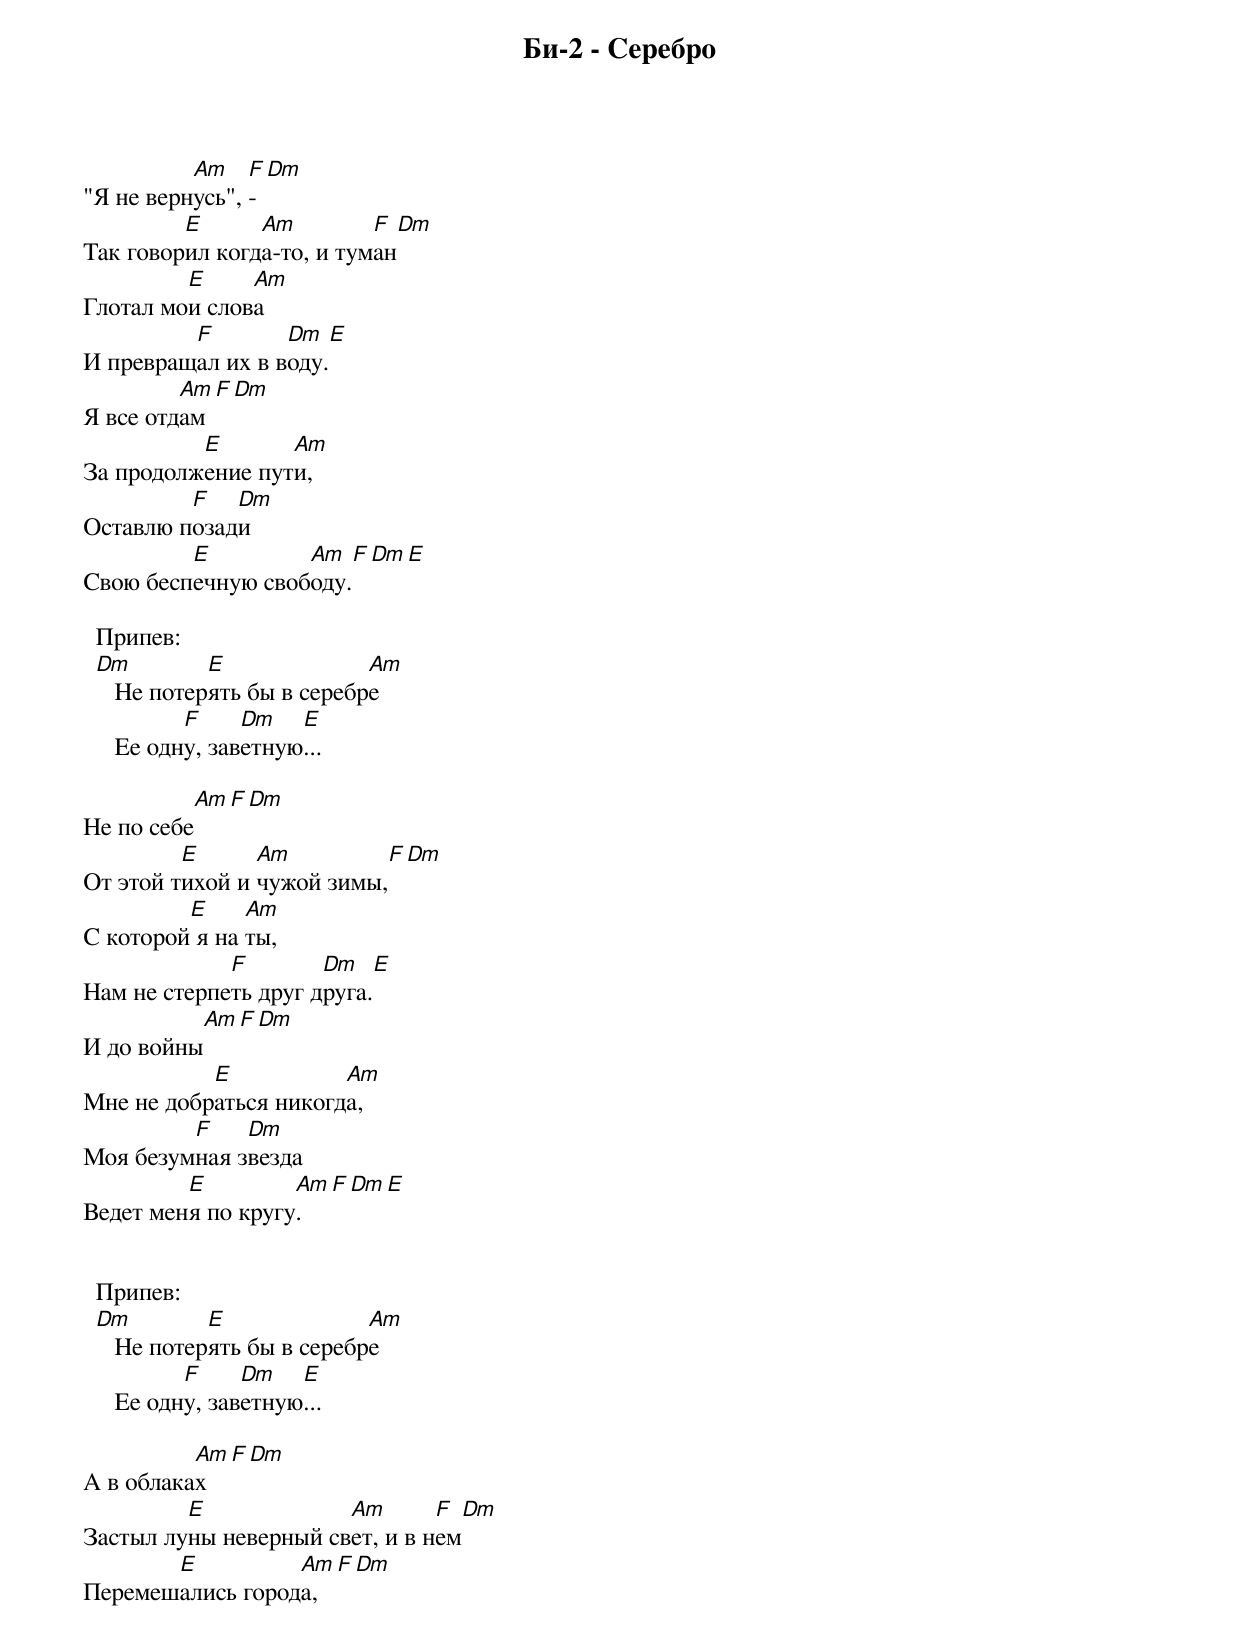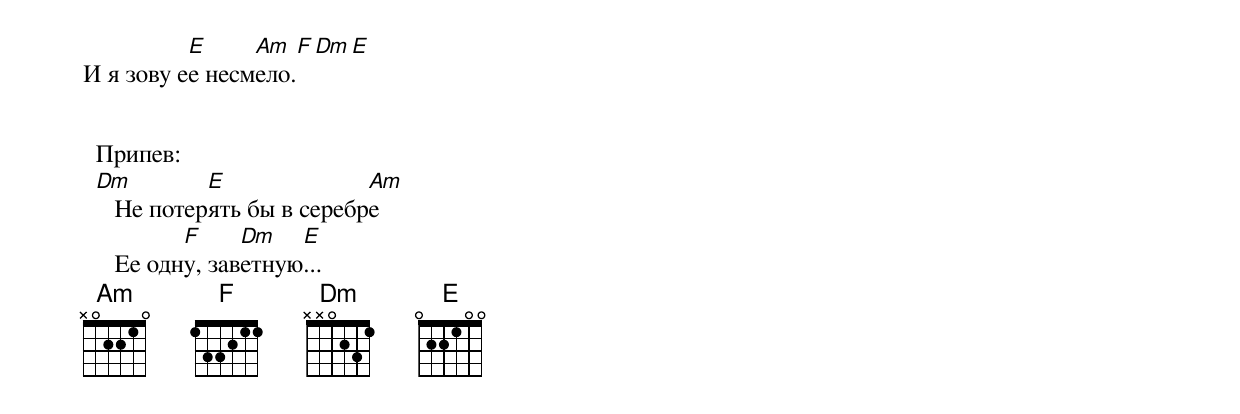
Би-2 - Серебро

          Am    F  Dm
"Я не вернусь", -
         E      Am         F    Dm
Так говорил когда-то, и туман
         E     Am
Глотал мои слова
         F        Dm    E
И превращал их в воду.
         Am  F  Dm
Я все отдам
          E       Am
За продолжение пути,
         F   Dm
Оставлю позади
         E         Am    F  Dm  E
Свою беспечную свободу.

  Припев:
  Dm         E              Am
     Не потерять бы в серебре
           F     Dm   E
     Ее одну, заветную...

          Am    F  Dm
Не по себе
         E      Am         F    Dm
От этой тихой и чужой зимы,
         E     Am
С которой я на ты,
             F        Dm      E
Нам не стерпеть друг друга.
          Am    F  Dm
И до войны
           E           Am
Мне не добраться никогда,
         F    Dm
Моя безумная звезда
         E         Am    F  Dm  E
Ведет меня по кругу.


  Припев:
  Dm         E              Am
     Не потерять бы в серебре
           F     Dm   E
     Ее одну, заветную...

          Am    F  Dm
А в облаках
         E             Am       F    Dm
Застыл луны неверный свет, и в нем
       E          Am       F    Dm
Перемешались города,
          E     Am    F  Dm  E
И я зову ее несмело.


  Припев:
  Dm         E              Am
     Не потерять бы в серебре
           F     Dm   E
     Ее одну, заветную...
